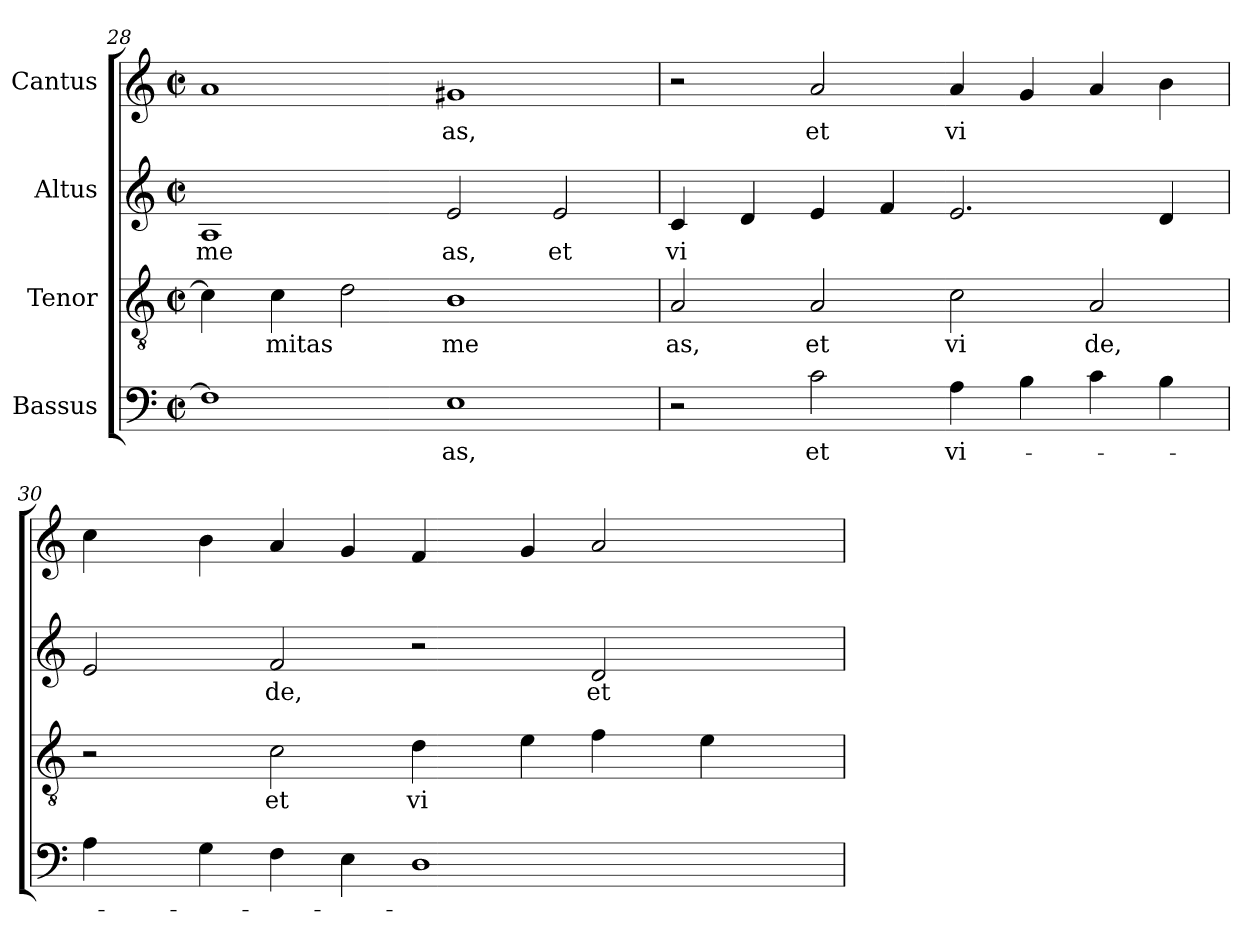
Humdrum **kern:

**kern	**text	**kern	**text	**kern	**text	**kern	**text
*part4	*part4	*part3	*part3	*part2	*part2	*part1	*part1
*staff4	*staff4	*staff3	*staff3	*staff2	*staff2	*staff1	*staff1
*I"Bassus	*	*I"Tenor	*	*I"Altus	*	*I"Cantus	*
*clefF4	*	*clefGv2	*	*clefG2	*	*clefG2	*
*M2/2	*	*M2/2	*	*M2/2	*	*M2/2	*
*met(c|)	*	*met(c|)	*	*met(c|)	*	*met(c|)	*
=28	=28	=28	=28	=28	=28	=28	=28
!	!	!	!	!	!LO:LY:b:cj	!	!
1F]	.	4c\]	.	1A	-me	1a	.
!	!	!	!LO:LY:b	!	!	!	!
.	.	4c\	mitas	.	.	.	.
.	.	2d\	.	.	.	.	.
!	!LO:LY:b:cj	!	!LO:LY:b:cj	!	!LO:LY:b:cj	!	!LO:LY:b:cj
1E	-as,	1B	me	2e/	as,	1g#X	as,
!	!	!	!	!	!LO:LY:b:cj	!	!
.	.	.	.	2e/	et	.	.
=29	=29	=29	=29	=29	=29	=29	=29
!	!	!	!LO:LY:b:cj	!	!LO:LY:b:cj	!	!
2r	.	2A/	as,	4c/	vi	2r	.
.	.	.	.	4d/	.	.	.
!	!LO:LY:b:cj	!	!LO:LY:b:cj	!	!	!	!LO:LY:b:cj
2c\	et	2A/	et	4e/	.	2a/	et
.	.	.	.	4f/	.	.	.
!	!LO:LY:b:cj	!	!LO:LY:b:cj	!	!	!	!LO:LY:b:cj
4A\	vi-	2c\	vi	2.e/	.	4a/	vi
4B\	.	.	.	.	.	4g/	.
!	!	!	!LO:LY:b:cj	!	!	!	!
4c\	.	2A/	de,	.	.	4a/	.
4B\	.	.	.	4d/	.	4b\	.
!!LO:LB:g=z
=30	=30	=30	=30	=30	=30	=30	=30
*^	*	*^	*	*	*	*^	*
4A\	32.ryy	.	2r	16ryy	.	2e/	.	4cc\	64ryy	.
.	.	.	.	.	.	.	.	.	1ryy	.
.	1ryy	.	.	.	.	.	.	.	.	.
.	.	.	.	64ryy	.	.	.	.	.	.
.	.	.	.	1ryy	.	.	.	.	.	.
4G\	.	.	.	.	.	.	.	4b\	.	.
!	!	!	!	!	!LO:LY:b:cj	!	!LO:LY:b:cj	!	!	!
4F\	.	.	2c\	.	et	2f/	de,	4a/	.	.
4E\	.	.	.	.	.	.	.	4g/	.	.
!	!	!	!	!	!LO:LY:b:cj	!	!	!	!	!
1D	.	.	4d\	.	vi	2r	.	4f/	.	.
.	.	.	.	.	.	.	.	.	2ryy	.
.	2ryy	.	.	.	.	.	.	.	.	.
.	.	.	.	2ryy	.	.	.	.	.	.
.	.	.	4e\	.	.	.	.	4g/	.	.
!	!	!	!	!	!	!	!LO:LY:b:cj	!	!	!
.	.	.	4f\	.	.	2d/	et	2a/	.	.
.	.	.	.	.	.	.	.	.	4ryy	.
.	4ryy	.	.	.	.	.	.	.	.	.
.	.	.	.	4ryy	.	.	.	.	.	.
.	.	.	4e\	.	.	.	.	.	.	.
.	.	.	.	.	.	.	.	.	8...ryy	.
.	8ryy	.	.	.	.	.	.	.	.	.
.	.	.	.	8ryy	.	.	.	.	.	.
.	16ryy	.	.	.	.	.	.	.	.	.
.	.	.	.	32.ryy	.	.	.	.	.	.
.	64ryy	.	.	.	.	.	.	.	.	.
*v	*v	*	*	*	*	*	*	*v	*v	*
*	*	*v	*v	*	*	*	*	*
=	=	=	=	=	=	=	=
*-	*-	*-	*-	*-	*-	*-	*-
